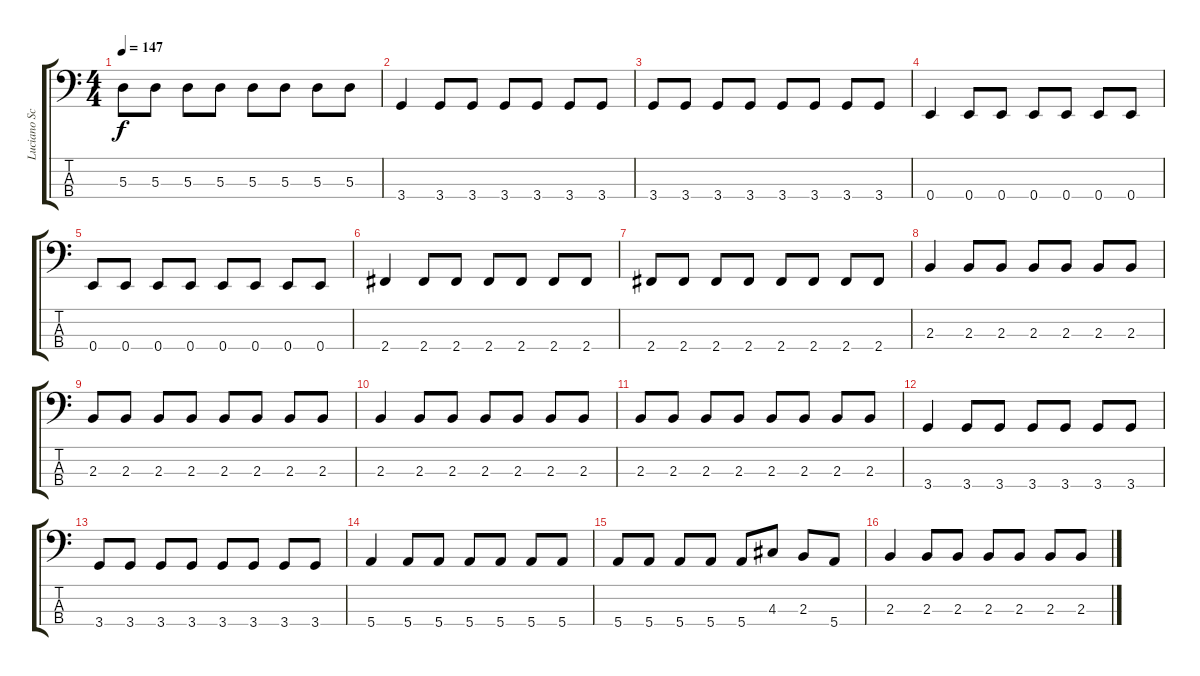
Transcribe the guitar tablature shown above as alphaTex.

\track ("Luciano Scaglione" "Luciano Sc") {instrument electricbasspick}
\staff {score tabs}
\tuning (G2 D2 A1 E1) {hide}
\ts (4 4)
\tempo 147
\clef f4
\ks c
5.3.8{dy f} 5.3.8 5.3.8 5.3.8 5.3.8 5.3.8 5.3.8 5.3.8 |
3.4.4 3.4.8 3.4.8 3.4.8 3.4.8 3.4.8 3.4.8 |
3.4.8 3.4.8 3.4.8 3.4.8 3.4.8 3.4.8 3.4.8 3.4.8 |
0.4.4 0.4.8 0.4.8 0.4.8 0.4.8 0.4.8 0.4.8 |
0.4.8 0.4.8 0.4.8 0.4.8 0.4.8 0.4.8 0.4.8 0.4.8 |
2.4.4 2.4.8 2.4.8 2.4.8 2.4.8 2.4.8 2.4.8 |
2.4.8 2.4.8 2.4.8 2.4.8 2.4.8 2.4.8 2.4.8 2.4.8 |
2.3.4 2.3.8 2.3.8 2.3.8 2.3.8 2.3.8 2.3.8 |
2.3.8 2.3.8 2.3.8 2.3.8 2.3.8 2.3.8 2.3.8 2.3.8 |
2.3.4 2.3.8 2.3.8 2.3.8 2.3.8 2.3.8 2.3.8 |
2.3.8 2.3.8 2.3.8 2.3.8 2.3.8 2.3.8 2.3.8 2.3.8 |
3.4.4 3.4.8 3.4.8 3.4.8 3.4.8 3.4.8 3.4.8 |
3.4.8 3.4.8 3.4.8 3.4.8 3.4.8 3.4.8 3.4.8 3.4.8 |
5.4.4 5.4.8 5.4.8 5.4.8 5.4.8 5.4.8 5.4.8 |
5.4.8 5.4.8 5.4.8 5.4.8 5.4.8 4.3.8 2.3.8 5.4.8 |
2.3.4 2.3.8 2.3.8 2.3.8 2.3.8 2.3.8 2.3.8
